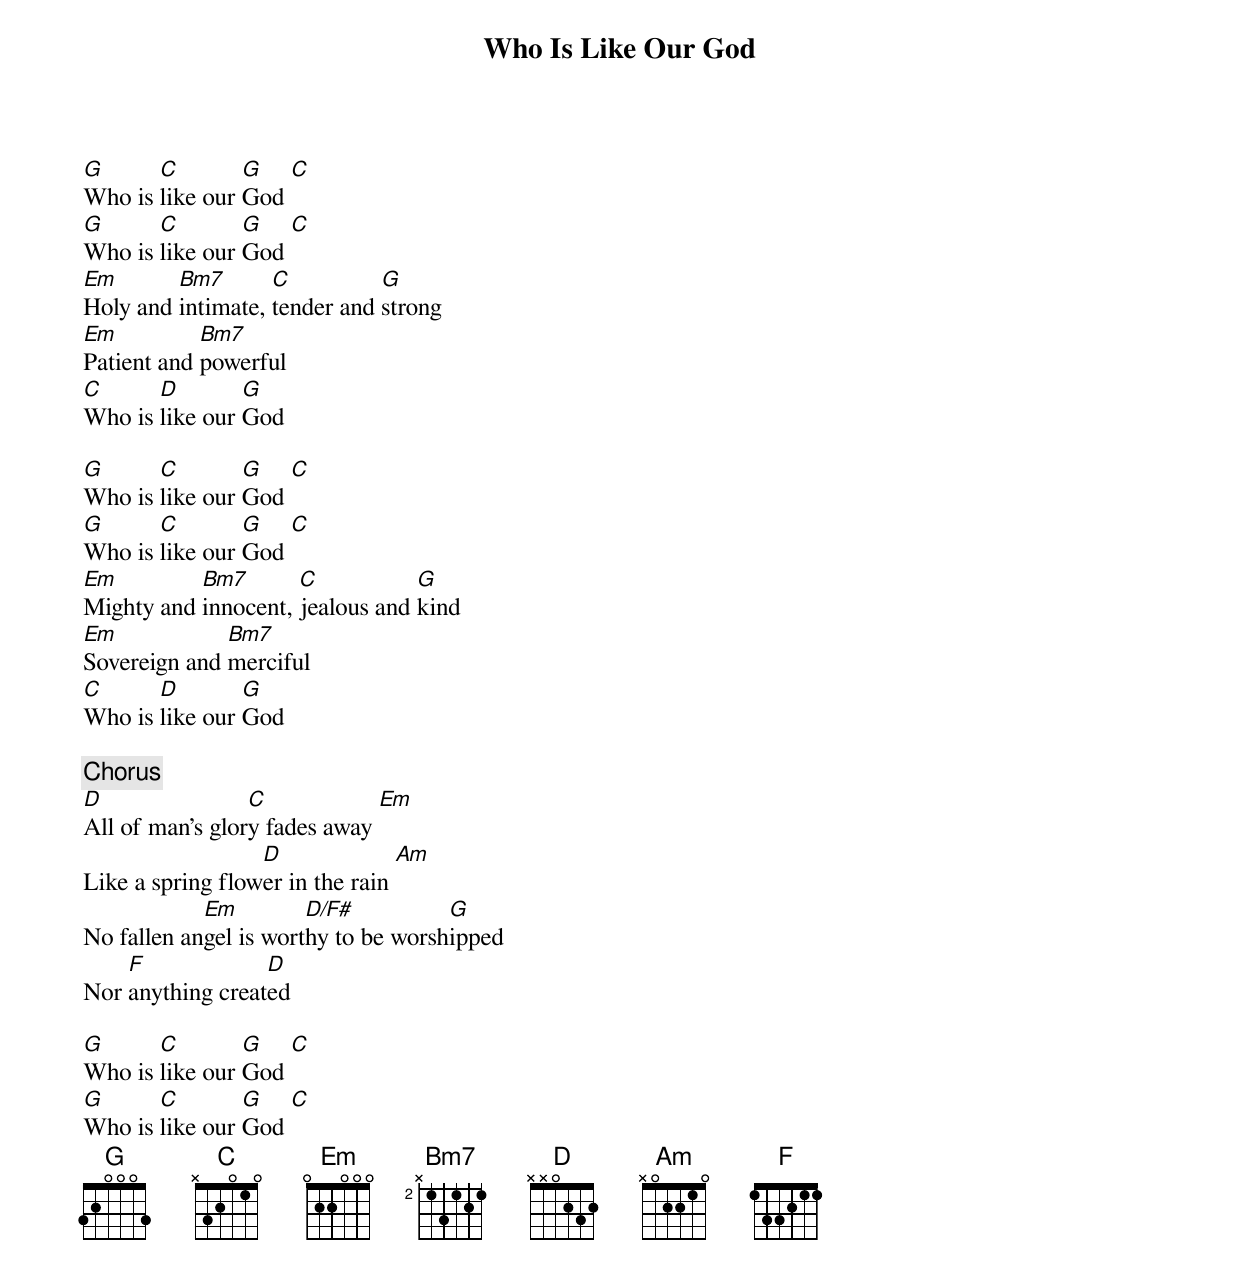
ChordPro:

{Title: Who Is Like Our God}
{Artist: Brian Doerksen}
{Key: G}

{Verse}
[G]Who is [C]like our [G]God [C]
[G]Who is [C]like our [G]God [C]
[Em]Holy and [Bm7]intimate, [C]tender and [G]strong
[Em]Patient and [Bm7]powerful
[C]Who is [D]like our [G]God

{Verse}
[G]Who is [C]like our [G]God [C]
[G]Who is [C]like our [G]God [C]
[Em]Mighty and [Bm7]innocent, [C]jealous and [G]kind
[Em]Sovereign and [Bm7]merciful
[C]Who is [D]like our [G]God

{Chorus}
[D]All of man's glor[C]y fades away [Em]
Like a spring flow[D]er in the rain [Am]
No fallen an[Em]gel is wort[D/F#]hy to be worsh[G]ipped
Nor [F]anything creat[D]ed

[G]Who is [C]like our [G]God [C]
[G]Who is [C]like our [G]God [C]
